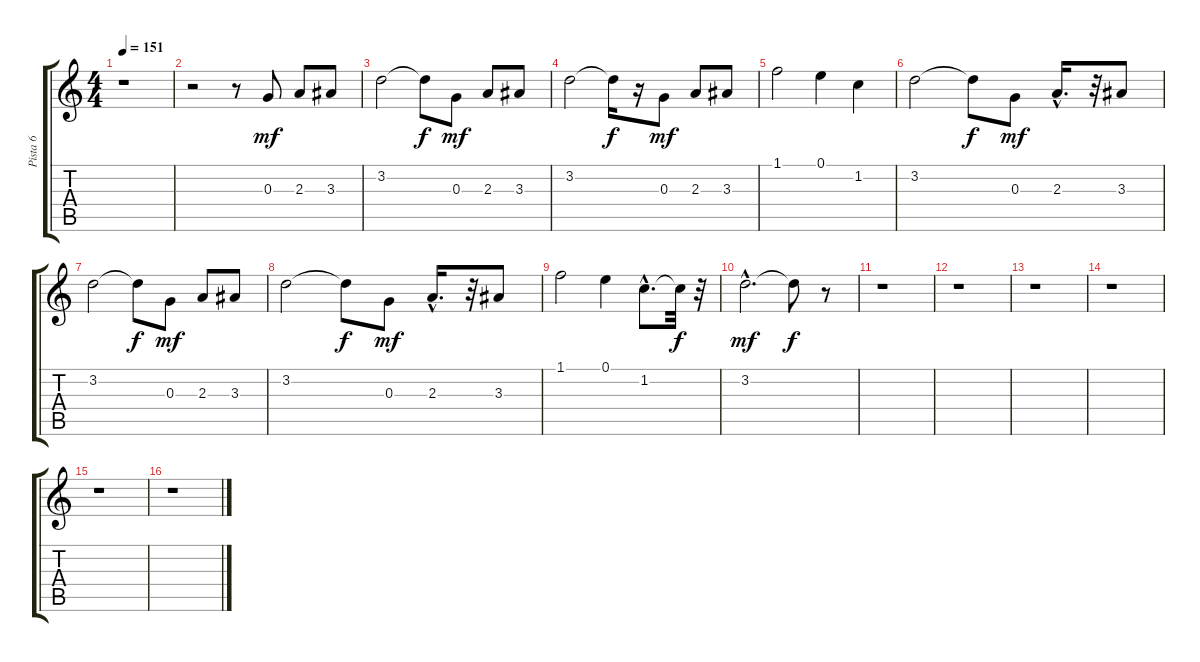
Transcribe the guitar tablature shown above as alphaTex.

\track ("Pista 6" "Pista 6") {instrument distortionguitar}
\staff {score tabs}
\tuning (E4 B3 G3 D3 A2 E2) {hide}
\ts (4 4)
\tempo 151
\clef g2
\ks c
r.1{dy mf instrument distortionguitar} |
r.2 r.8 0.3.8 2.3.8 3.3.8 |
3.2.2 3.2{t}.8{dy f} 0.3.8{dy mf} 2.3.8 3.3.8 |
3.2.2 3.2{t}.16{dy f} r.16 0.3.8{dy mf} 2.3.8 3.3.8 |
1.1.2 0.1.4 1.2.4 |
3.2.2 3.2{t}.8{dy f} 0.3.8{dy mf} 2.3{hac}.16{d} r.32 3.3.8 |
3.2.2 3.2{t}.8{dy f} 0.3.8{dy mf} 2.3.8 3.3.8 |
3.2.2 3.2{t}.8{dy f} 0.3.8{dy mf} 2.3{hac}.16{d} r.32 3.3.8 |
1.1.2 0.1.4 1.2{hac}.8{d} 1.2{t}.32{dy f} r.32 |
3.2{hac}.2{d dy mf} 3.2{t}.8{dy f} r.8 |
r.1 |
r.1 |
r.1 |
r.1 |
r.1 |
r.1
